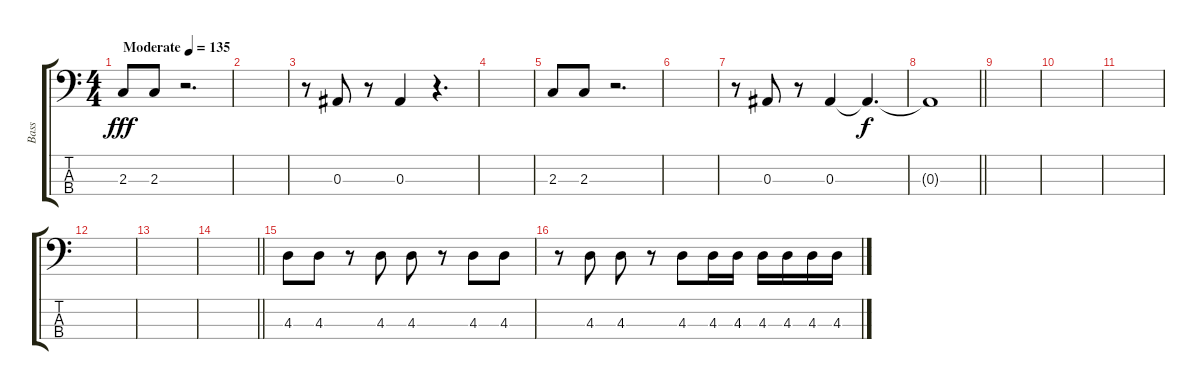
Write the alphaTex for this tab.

\track ("Bass" "Bass") {instrument electricbassfinger}
\staff {score tabs}
\tuning (Ab2 Eb2 Bb1 F1) {hide}
\ts (4 4)
\tempo (135 "Moderate")
\clef f4
\ks c
2.3.8{dy fff instrument electricbassfinger} 2.3.8 r.2{d} |
|
r.8 0.3.8 r.8 0.3.4 r.4{d} |
|
2.3.8 2.3.8 r.2{d} |
|
r.8 0.3.8 r.8 0.3.4 0.3{t}.4{d dy f} |
\barLineRight lightlight
0.3{t}.1 |
|
|
|
|
|
\barLineRight lightlight
|
4.3.8 4.3.8 r.8 4.3.8 4.3.8 r.8 4.3.8 4.3.8 |
r.8 4.3.8 4.3.8 r.8 4.3.8 4.3.16 4.3.16 4.3.16 4.3.16 4.3.16 4.3.16
